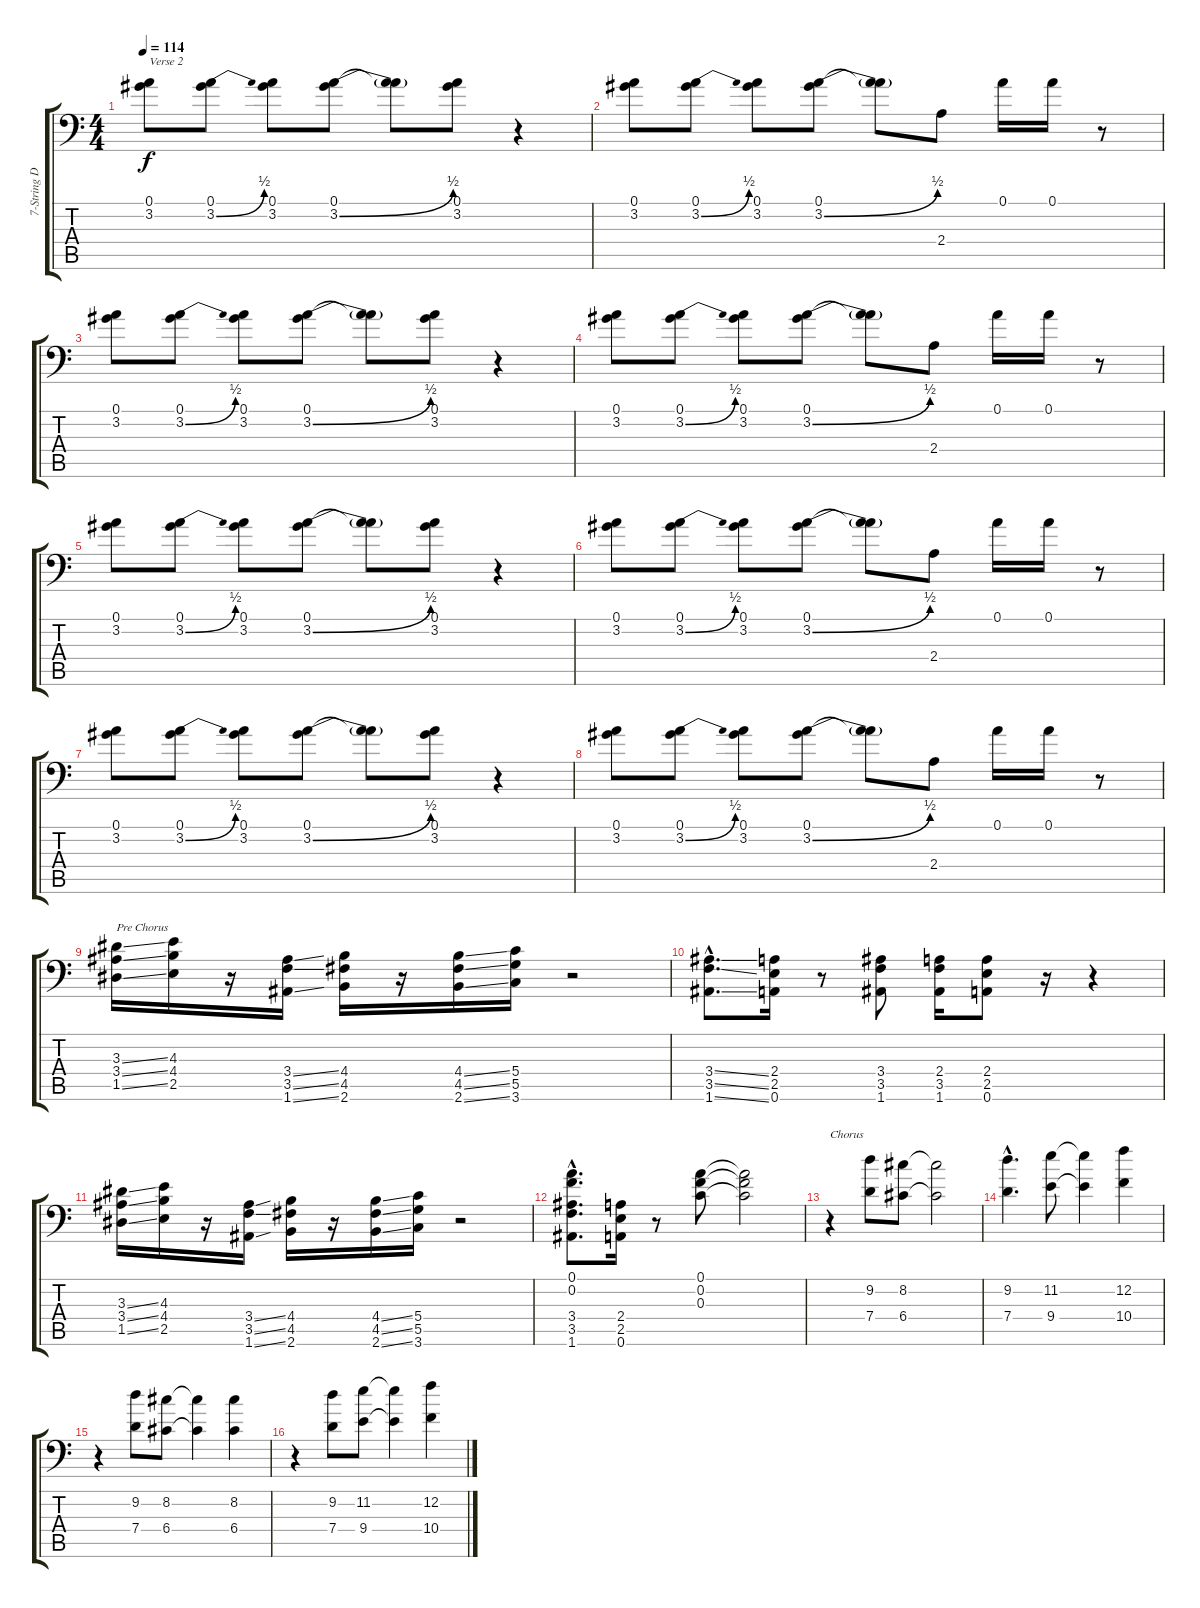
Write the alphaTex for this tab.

\track ("7-String Dist. #1" "7-String D") {instrument distortionguitar}
\staff {score tabs}
\tuning (A3 F3 C3 G2 D2 A1) {hide}
\ts (4 4)
\tempo 114
\clef f4
\ks c
(0.1 3.2).8{txt "Verse 2" dy f} (0.1 3.2{be (bend 0 0 60 2)}).8 (0.1 3.2).8 (0.1 3.2{be (bend 0 0 60 2)}).8 (0.1{t} 3.2{t}).8 (0.1 3.2).8 r.4 |
(0.1 3.2).8 (0.1 3.2{be (bend 0 0 60 2)}).8 (0.1 3.2).8 (0.1 3.2{be (bend 0 0 60 2)}).8 (0.1{t} 3.2{t}).8 2.4.8 0.1.16 0.1.16 r.8 |
(0.1 3.2).8 (0.1 3.2{be (bend 0 0 60 2)}).8 (0.1 3.2).8 (0.1 3.2{be (bend 0 0 60 2)}).8 (0.1{t} 3.2{t}).8 (0.1 3.2).8 r.4 |
(0.1 3.2).8 (0.1 3.2{be (bend 0 0 60 2)}).8 (0.1 3.2).8 (0.1 3.2{be (bend 0 0 60 2)}).8 (0.1{t} 3.2{t}).8 2.4.8 0.1.16 0.1.16 r.8 |
(0.1 3.2).8 (0.1 3.2{be (bend 0 0 60 2)}).8 (0.1 3.2).8 (0.1 3.2{be (bend 0 0 60 2)}).8 (0.1{t} 3.2{t}).8 (0.1 3.2).8 r.4 |
(0.1 3.2).8 (0.1 3.2{be (bend 0 0 60 2)}).8 (0.1 3.2).8 (0.1 3.2{be (bend 0 0 60 2)}).8 (0.1{t} 3.2{t}).8 2.4.8 0.1.16 0.1.16 r.8 |
(0.1 3.2).8 (0.1 3.2{be (bend 0 0 60 2)}).8 (0.1 3.2).8 (0.1 3.2{be (bend 0 0 60 2)}).8 (0.1{t} 3.2{t}).8 (0.1 3.2).8 r.4 |
(0.1 3.2).8 (0.1 3.2{be (bend 0 0 60 2)}).8 (0.1 3.2).8 (0.1 3.2{be (bend 0 0 60 2)}).8 (0.1{t} 3.2{t}).8 2.4.8 0.1.16 0.1.16 r.8 |
(3.3{ss} 3.4{ss} 1.5{ss}).16{txt "Pre Chorus"} (4.3 4.4 2.5).16 r.16 (3.4{ss} 3.5{ss} 1.6{ss}).16 (4.4 4.5 2.6).16 r.16 (4.4{ss} 4.5{ss} 2.6{ss}).16 (5.4 5.5 3.6).16 r.2 |
(3.4{ss hac} 3.5{ss hac} 1.6{ss hac}).8{d} (2.4 2.5 0.6).16 r.8 (3.4 3.5 1.6).8 (2.4 3.5 1.6).16 (2.4 2.5 0.6).8 r.16 r.4 |
(3.3{ss} 3.4{ss} 1.5{ss}).16 (4.3 4.4 2.5).16 r.16 (3.4{ss} 3.5{ss} 1.6{ss}).16 (4.4 4.5 2.6).16 r.16 (4.4{ss} 4.5{ss} 2.6{ss}).16 (5.4 5.5 3.6).16 r.2 |
(0.1{hac} 0.2{hac} 3.4{hac} 3.5{hac} 1.6{hac}).8{d} (2.4 2.5 0.6).16 r.8 (0.1 0.2 0.3).8 (0.1{t} 0.2{t} 0.3{t}).2 |
r.4{txt "Chorus"} (9.2 7.4).8 (8.2 6.4).8 (8.2{t} 6.4{t}).2 |
(9.2{hac} 7.4{hac}).4{d} (11.2 9.4).8 (11.2{t} 9.4{t}).4 (12.2 10.4).4 |
r.4 (9.2 7.4).8 (8.2 6.4).8 (8.2{t} 6.4{t}).4 (8.2 6.4).4 |
r.4 (9.2 7.4).8 (11.2 9.4).8 (11.2{t} 9.4{t}).4 (12.2 10.4).4
